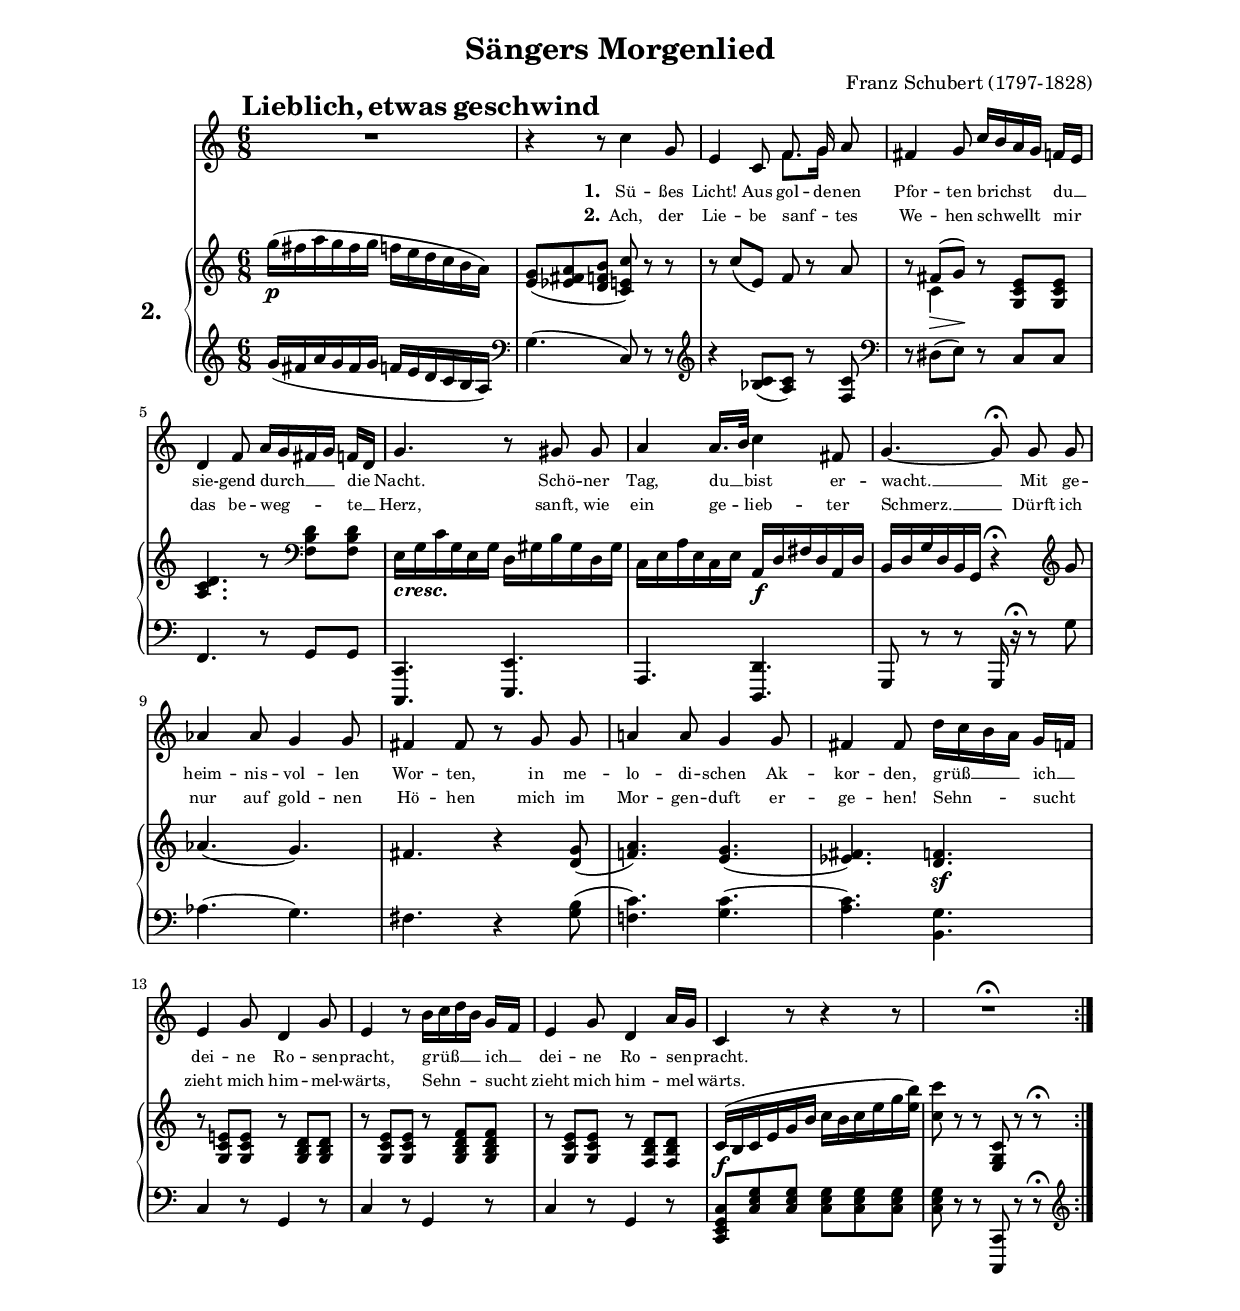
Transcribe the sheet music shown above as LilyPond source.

\header {
    title = "Sängers Morgenlied"
    composer = "Franz Schubert (1797-1828)"
    date = "27. Februar 1815"
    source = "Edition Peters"
    editor = "Paul Losse"
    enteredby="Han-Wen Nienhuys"
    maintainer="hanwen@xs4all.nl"

    texidoc = "The source is a rather tightly set Peters in Edition is
    a heavy font. The Peters edition (4622c) was `herausgegeben' by
    Paul Losse, whose name also appears on a 1956 edition of some
    other music. Strictly speaking, his edititorial enhancements will
    not be in the PD - but I am assuming there are no notable ones in
    this small piece.

    The original compresses the entire music onto a single page, in 4
    systems.  Lily does so too if you tune down spacing-increment, but
    chooses line breaks differently.

    Further manual tweaks: the slur in measure 12 has been flattened
manually. The beam in measure 3, left-hand, technically is wrong, but
has been added following the original. The crescendo in measure 4 has
been lowered

"

}

\version "2.10.0"
manuscriptBreak = { \break }



#(set-global-staff-size (/ (* 5.8 72.27) 25.4))

\paper  {
%#(set-global-staff-size (* 5.8 mm))
    line-width = #(* mm 160)
    indent = 8\mm
    interscoreline = 2.\mm
    between-system-space = 15\mm
    ragged-bottom = ##t 
    }

modernAccidentals = {
  \set Staff.extraNatural =  ##f
  \set Staff.autoAccidentals =  #'(Staff (same-octave . 1) (any-octave . 0))
  \set Staff.autoCautionaries =  #'()  
}


melody =    \relative c'' \repeat volta 2 \new Voice = "singer" {
    \time 6/8
    \autoBeamOff
    s1*0^\markup { \bold \large\bigger\bigger { \hspace #-3.0 Lieblich, etwas geschwind } }
  R2.
  r4 r8 c4 g8 |
  e4 c8
    <<
	\new Voice { \stemUp f8. g16 }
	{ \stemDown f8.[ g16] } >> \stemNeutral a8 |
  fis4  g8 c16[ b a g] f[ e] |
  d4 f8 a16[ g fis g] f[ d] |
  g4. r8 gis gis |
  a4 a16.[ b32] c4 fis,8 |
  g4.~ g8-\fermata g8 g |
  as4 as8 g4 g8 |
  fis4 fis8 r8 g g  |
  a!4 a8 g4 g8 |
  fis4 fis8 d'16[ c b a] g[ f] |
  e4 g8 d4 g8 e4 r8 b'16[ c d b] g[ f] |
  e4 g8 d4 a'16[ g] |
  c,4 r8 r4 r8 |

    % TODO : make \fermata work. 
  R2.^\fermataMarkup 
}


ignoreMelisma =	\set ignoreMelismata = ##t
ignoreMelismaOff = \unset ignoreMelismata 


firstVerse = \lyricmode {
    \set stanza = "1."
    
    Sü -- ßes Licht! Aus
    \ignoreMelisma
    gol --
    \ignoreMelismaOff

    de -- nen  Pfor -- ten brichst du __ \manuscriptBreak | 
    sie -- gend durch __ die Nacht. Schö -- ner Tag, du __ bist er -- wacht. __ Mit ge -- |
    \manuscriptBreak
    heim -- nis -- vol -- len Wor -- ten, in me -- lo -- di -- schen Ak -- kor -- den, grüß __ ich __ \manuscriptBreak |
    dei -- ne Ro -- sen -- pracht, grüß __ ich __ dei -- ne Ro -- sen -- pracht. 
    }

secondVerse = \lyricmode {
    \set stanza = "2."
    Ach, der Lie -- be sanf
    -- tes We -- hen schwellt mir |
    das be -- weg -- te __ Herz, sanft, wie ein ge -- lieb -- ter Schmerz. __ Dürft ich | 
    nur auf gold -- nen Hö -- hen mich im Mor -- gen -- duft er -- ge -- hen! Sehn -- sucht |
    zieht mich him -- mel -- wärts, Sehn -- sucht zieht mich him -- mel -- wärts.
    }

pianoRH =  \relative c''' \repeat volta 2 {
    #(set-accidental-style 'modern)
    g16(_\p fis a g fis g f e d c b a ) | 
    <g e>8( <es fis a> <d f b> <c e c'>) r8 r | 
    r8 c'( e,) f r a |
    \once \override DynamicLineSpanner   #'padding =#3
    r8 << { s8 s8 }  << { fis(\> g)\!
			    } \\ { c,4 } >> >> r8 <e c g> <e c g> |
    <d c a>4. r8 \clef bass  <d b f> <d b f> |
    e,16_" "_\markup { \bold\italic cresc. } g c g e g d gis b gis d gis |
    c, e a e c e a,-\f d fis d a d |
    b d g  d b g r4\fermata \clef treble g''8 |
    as4.( g 4.) | fis4. r4 <d g>8 ( |
    <f a>4.) <e g>4.( <es fis> ) <d f>\sf |
    r8 <e c g> <e c g> r <d b g > <d b g> |
    r <e c g> <e c g> r <f d b g> <f d b g> |
    r <e c g> <e c g> r <d b f> <d b f> |
    c16(_\f b c e g b c b c e g <e b'>) |
    <c c'>8 r r <c, g e>8 r r\fermata |  
}

pianoLH =  \relative c'' \repeat volta 2 {
    #(set-accidental-style 'modern)
    g16( fis a g fis g f e d c b a) | 
    \clef bass g4.( c,8) r r
    \clef treble r4 <bes' c>8([ <a c>)] r <f c'> |
    \clef bass r8 dis( e) r c c |
    f,4. r8 g g |
    <c, c,>4. <e e,>4. |
    a,4. <d d,>4. |
    g,8 r r g16 r16\fermata r8 g''8 |
    as4.( g ) |
    fis r4 <g b>8( |
    <f c'>4.)

    \once \override Slur  #'height-limit = #1.0

    <g c>4.( | <a c>4.) <g b,> |
    c,4 r8 g4 r8 |
    c4 r8 g4 r8 |
    c4 r8 g4 r8 |
    <c g e c>8 <c e g> <c e g>     <c e g> <c e g> <c e g> |
    <c e g> r r <c, c,>8 r r\fermata \clef treble
    }

\book {
    \score {
	<< \time 6/8
	   \new Staff <<
	       \context Staff #(set-accidental-style 'modern)
	       \melody >>
	   \lyricsto "singer" \new Lyrics \firstVerse
	   \lyricsto "singer" \new Lyrics \secondVerse
	   \new PianoStaff << 
	       \set PianoStaff.instrumentName = \markup {
		   \bold
		   \bigger\bigger\bigger\bigger \huge "2.  " }
	       \new Staff \pianoRH
	       \new Staff \pianoLH
	   >> 
       >>

	\layout {
	    \context {
		\Lyrics
		\override VerticalAxisGroup #'minimum-Y-extent = #'(-0.5 . 2.5)
		\override LyricText #'font-size = #-1
	    }
	    \context {
		\Score
		\override Beam #'thickness = #0.55
		\override SpacingSpanner #'spacing-increment = #1.0
		\override Slur #'height-limit = #1.5
	    }
	    \context {
		\PianoStaff
		\override VerticalAlignment #'forced-distance = #10
	    }
	}
	\midi {
	  \context {
	    \Score
	    tempoWholesPerMinute = #(ly:make-moment 70 4)
	  }
	}
    }
}

